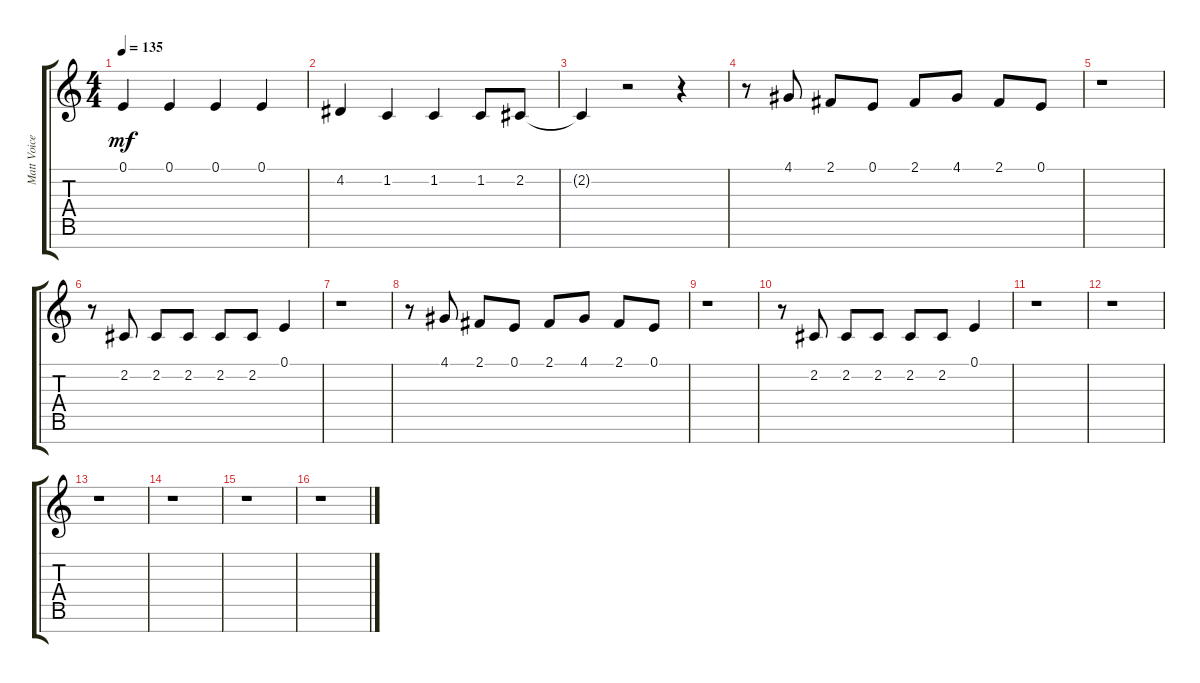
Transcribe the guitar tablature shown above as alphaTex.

\track ("Matt Voice" "Matt Voice") {instrument oboe}
\staff {score tabs}
\tuning (E4 B3 G3 D3 A2 E2 B1) {hide}
\ts (4 4)
\tempo 135
\clef g2
\ks c
0.1{t}.4{dy mf} 0.1.4 0.1.4 0.1.4 |
4.2.4 1.2.4 1.2.4 1.2.8 2.2.8 |
2.2{t}.4 r.2 r.4 |
r.8 4.1.8 2.1.8 0.1.8 2.1.8 4.1.8 2.1.8 0.1.8 |
r.1 |
r.8 2.2.8 2.2.8 2.2.8 2.2.8 2.2.8 0.1.4 |
r.1 |
r.8 4.1.8 2.1.8 0.1.8 2.1.8 4.1.8 2.1.8 0.1.8 |
r.1 |
r.8 2.2.8 2.2.8 2.2.8 2.2.8 2.2.8 0.1.4 |
r.1 |
r.1 |
r.1 |
r.1 |
r.1 |
r.1
